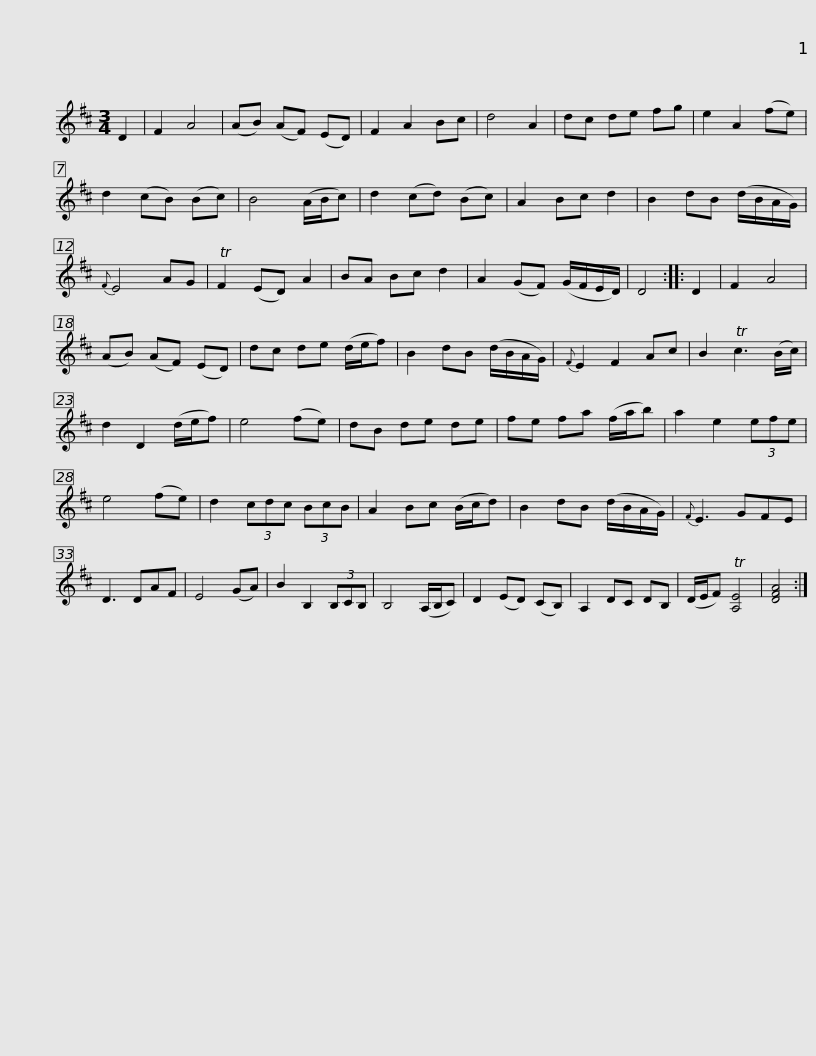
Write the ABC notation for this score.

X:1
L:1/8
M:3/4
I:linebreak $
K:D
V:1 treble
V:1
 D2 | F2 A4 | (AB) (AF) (ED) | F2 A2 Bc | d4 A2 | %5
 dc de fg | e2 A2 (fe) | d2 (cB) (Bc) | B4 (A/B/c) | d2 (cd) (Bc) |$ %10
 A2 Bc d2 | B2 dB (d/B/A/G/) |{F} E4 AG | TF2 (ED) A2 | BA Bc d2 | %15
 A2 (GF) (G/F/E/D/) | D4 :: D2 | F2 A4 | (AB) (AF) (ED) |$ %20
 dc de (d/e/f) | B2 dB (d/B/A/G/) |{F} E2 F2 Ac | B2 Tc3 (B/c/) | d2 D2 (d/e/f) | %25
 e4 (fe) | dB de de | fe fa (f/a/b) |$ a2 e2 (3efe | e4 (fe) | %30
 d2 (3cdc (3BcB | A2 Bc (B/c/d) | B2 dB (d/B/A/G/) |{F} E3 GFE | D3 DAF | %35
 E4 (GA) |$ B2 B,2 (3B,CB, | B,4 (A,/B,/C) | D2 (ED) (CB,) | A,2 DC DB, | %40
 (D/E/F) T[A,E]4 | [DFA]4 :| %42
